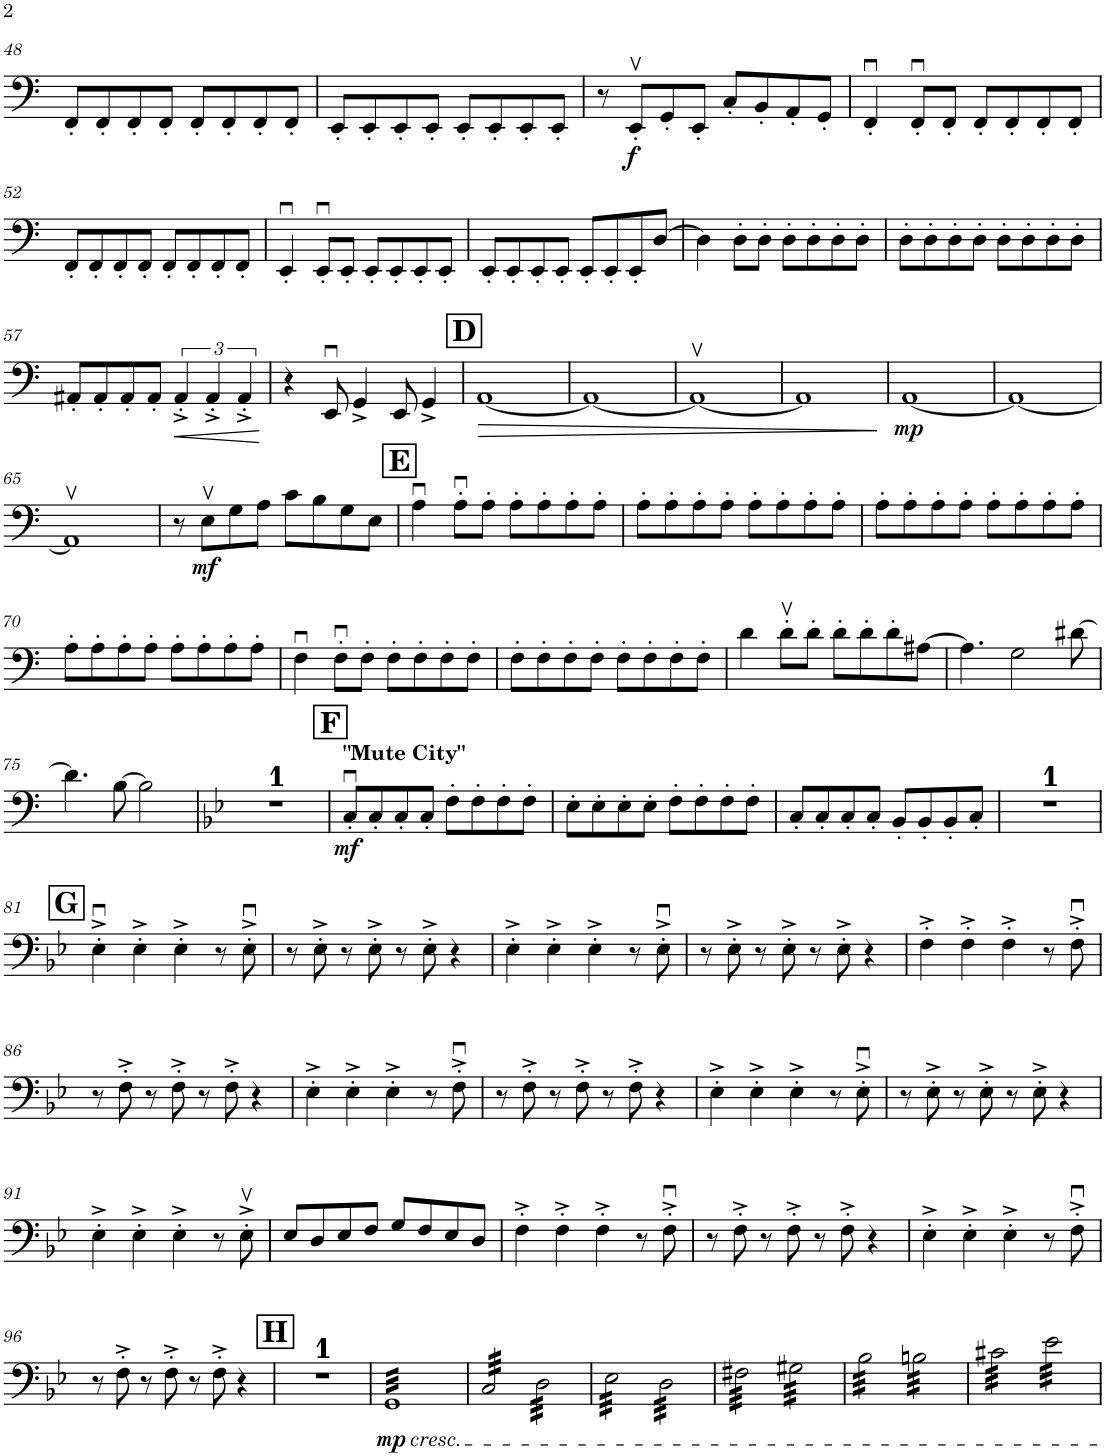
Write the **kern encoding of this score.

**kern	**dynam
*part1	*part1
*staff1	*staff1
*I"Contrabasses	*
*I'Cbs.	*
!!LO:PB:g=z
*clefF4	*
*Trd7c12	*
*k[]	*
*M4/4	*
=48	=48
8FF'/L	.
8FF'/	.
8FF'/	.
8FF'/J	.
8FF'/L	.
8FF'/	.
8FF'/	.
8FF'/J	.
=49	=49
8EE'/L	.
8EE'/	.
8EE'/	.
8EE'/J	.
8EE'/L	.
8EE'/	.
8EE'/	.
8EE'/J	.
=50	=50
8r	.
!	!LO:DY:b
8EEv'/L	f
8GG'/	.
8EE'/J	.
8C'/L	.
8BB'/	.
8AA'/	.
8GG'/J	.
=51	=51
4FFu'/	.
8FFu'/L	.
8FF'/J	.
8FF'/L	.
8FF'/	.
8FF'/	.
8FF'/J	.
!!LO:LB:g=z
=52	=52
8FF'/L	.
8FF'/	.
8FF'/	.
8FF'/J	.
8FF'/L	.
8FF'/	.
8FF'/	.
8FF'/J	.
=53	=53
4EEu'/	.
8EEu'/L	.
8EE'/J	.
8EE'/L	.
8EE'/	.
8EE'/	.
8EE'/J	.
=54	=54
8EE'/L	.
8EE'/	.
8EE'/	.
8EE'/J	.
8EE'/L	.
8EE'/	.
8EE'/	.
[8D/J	.
=55	=55
4D\]	.
8D'\L	.
8D'\J	.
8D'\L	.
8D'\	.
8D'\	.
8D'\J	.
=56	=56
8D'\L	.
8D'\	.
8D'\	.
8D'\J	.
8D'\L	.
8D'\	.
8D'\	.
8D'\J	.
!!LO:LB:g=z
=57	=57
8AA#X'/L	.
8AA#'/	.
8AA#'/	.
8AA#'/J	.
!	!LO:HP:b
6AA#'^/	<
6AA#'^/	.
6AA#'^/	.
.	[
=58	=58
4r	.
8EEu/	.
4GG^/	.
8EE/	.
4GG^/	.
!!LO:REH:place=s1:a:B:cj:fs=14:t=D
=59	=59
!	!LO:HP:b
[1AA	>
=60	=60
1AA_	.
=61	=61
1AAv_	.
=62	=62
1AA]	.
.	]
=63	=63
!	!LO:DY:b
[1AA	mp
=64	=64
1AA_	.
!!LO:LB:g=z
=65	=65
1AAv]	.
=66	=66
8r	.
!	!LO:DY:b
8Ev\L	mf
8G\	.
8A\J	.
8c\L	.
8B\	.
8G\	.
8E\J	.
!!LO:REH:place=s1:a:B:cj:fs=14:t=E
=67	=67
4Au\	.
8Au'\L	.
8A'\J	.
8A'\L	.
8A'\	.
8A'\	.
8A'\J	.
=68	=68
8A'\L	.
8A'\	.
8A'\	.
8A'\J	.
8A'\L	.
8A'\	.
8A'\	.
8A'\J	.
=69	=69
8A'\L	.
8A'\	.
8A'\	.
8A'\J	.
8A'\L	.
8A'\	.
8A'\	.
8A'\J	.
!!LO:LB:g=z
=70	=70
8A'\L	.
8A'\	.
8A'\	.
8A'\J	.
8A'\L	.
8A'\	.
8A'\	.
8A'\J	.
=71	=71
4Fu\	.
8Fu'\L	.
8F'\J	.
8F'\L	.
8F'\	.
8F'\	.
8F'\J	.
=72	=72
8F'\L	.
8F'\	.
8F'\	.
8F'\J	.
8F'\L	.
8F'\	.
8F'\	.
8F'\J	.
=73	=73
4d\	.
8dv'\L	.
8d'\J	.
8d'\L	.
8d'\	.
8d'\	.
[8A#X\J	.
=74	=74
4.A#\]	.
2G\	.
[8d#X\	.
!!LO:LB:g=z
=75	=75
4.d#\]	.
[8B\	.
2B\]	.
=76	=76
*k[b-e-]	*
1r	.
!!LO:REH:place=s1:a:B:cj:fs=14:t=F
=77	=77
!LO:TX:a:B:t="Mute City"	!
!	!LO:DY:b
8Cu'/L	mf
8C'/	.
8C'/	.
8C'/J	.
8F'\L	.
8F'\	.
8F'\	.
8F'\J	.
=78	=78
8E-'\L	.
8E-'\	.
8E-'\	.
8E-'\J	.
8F'\L	.
8F'\	.
8F'\	.
8F'\J	.
=79	=79
8C'/L	.
8C'/	.
8C'/	.
8C'/J	.
8BB-'/L	.
8BB-'/	.
8BB-'/	.
8C'/J	.
=80	=80
1r	.
!!LO:LB:g=z
!!LO:REH:place=s1:a:B:cj:fs=14:t=G
=81	=81
4E-u'^\	.
4E-'^\	.
4E-'^\	.
8r	.
8E-u'^\	.
=82	=82
8r	.
8E-'^\	.
8r	.
8E-'^\	.
8r	.
8E-'^\	.
4r	.
=83	=83
4E-'^\	.
4E-'^\	.
4E-'^\	.
8r	.
8E-u'^\	.
=84	=84
8r	.
8E-'^\	.
8r	.
8E-'^\	.
8r	.
8E-'^\	.
4r	.
=85	=85
4F'^\	.
4F'^\	.
4F'^\	.
8r	.
8Fu'^\	.
!!LO:LB:g=z
=86	=86
8r	.
8F'^\	.
8r	.
8F'^\	.
8r	.
8F'^\	.
4r	.
=87	=87
4E-'^\	.
4E-'^\	.
4E-'^\	.
8r	.
8Fu'^\	.
=88	=88
8r	.
8F'^\	.
8r	.
8F'^\	.
8r	.
8F'^\	.
4r	.
=89	=89
4E-'^\	.
4E-'^\	.
4E-'^\	.
8r	.
8E-u'^\	.
=90	=90
8r	.
8E-'^\	.
8r	.
8E-'^\	.
8r	.
8E-'^\	.
4r	.
!!LO:LB:g=z
=91	=91
4E-'^\	.
4E-'^\	.
4E-'^\	.
8r	.
8E-v'^\	.
=92	=92
8E-/L	.
8D/	.
8E-/	.
8F/J	.
8G/L	.
8F/	.
8E-/	.
8D/J	.
=93	=93
4F'^\	.
4F'^\	.
4F'^\	.
8r	.
8Fu'^\	.
=94	=94
8r	.
8F'^\	.
8r	.
8F'^\	.
8r	.
8F'^\	.
4r	.
=95	=95
4E-'^\	.
4E-'^\	.
4E-'^\	.
8r	.
8Fu'^\	.
!!LO:LB:g=z
=96	=96
8r	.
8F'^\	.
8r	.
8F'^\	.
8r	.
8F'^\	.
4r	.
!!LO:REH:place=s1:a:B:cj:fs=14:t=H
=97	=97
1r	.
=98	=98
!LO:TX:b:i:t=cresc.	!
!	!LO:DY:b
*tremolo	*
32GGLLL	mp
32GG	.
32GG	.
32GG	.
32GG	.
32GG	.
32GG	.
32GG	.
32GG	.
32GG	.
32GG	.
32GG	.
32GG	.
32GG	.
32GG	.
32GG	.
32GG	.
32GG	.
32GG	.
32GG	.
32GG	.
32GG	.
32GG	.
32GG	.
32GG	.
32GG	.
32GG	.
32GG	.
32GG	.
32GG	.
32GG	.
32GGJJJ	.
=99	=99
32C/LLL	.
32C/	.
32C/	.
32C/	.
32C/	.
32C/	.
32C/	.
32C/	.
32C/	.
32C/	.
32C/	.
32C/	.
32C/	.
32C/	.
32C/	.
32C/JJJ	.
32D\LLL	.
32D\	.
32D\	.
32D\	.
32D\	.
32D\	.
32D\	.
32D\	.
32D\	.
32D\	.
32D\	.
32D\	.
32D\	.
32D\	.
32D\	.
32D\JJJ	.
=100	=100
32E-\LLL	.
32E-\	.
32E-\	.
32E-\	.
32E-\	.
32E-\	.
32E-\	.
32E-\	.
32E-\	.
32E-\	.
32E-\	.
32E-\	.
32E-\	.
32E-\	.
32E-\	.
32E-\JJJ	.
32D\LLL	.
32D\	.
32D\	.
32D\	.
32D\	.
32D\	.
32D\	.
32D\	.
32D\	.
32D\	.
32D\	.
32D\	.
32D\	.
32D\	.
32D\	.
32D\JJJ	.
=101	=101
32F#X\LLL	.
32F#X\	.
32F#X\	.
32F#X\	.
32F#X\	.
32F#X\	.
32F#X\	.
32F#X\	.
32F#X\	.
32F#X\	.
32F#X\	.
32F#X\	.
32F#X\	.
32F#X\	.
32F#X\	.
32F#X\JJJ	.
32G#X\LLL	.
32G#X\	.
32G#X\	.
32G#X\	.
32G#X\	.
32G#X\	.
32G#X\	.
32G#X\	.
32G#X\	.
32G#X\	.
32G#X\	.
32G#X\	.
32G#X\	.
32G#X\	.
32G#X\	.
32G#X\JJJ	.
=102	=102
32B-\LLL	.
32B-\	.
32B-\	.
32B-\	.
32B-\	.
32B-\	.
32B-\	.
32B-\	.
32B-\	.
32B-\	.
32B-\	.
32B-\	.
32B-\	.
32B-\	.
32B-\	.
32B-\JJJ	.
32Bn\LLL	.
32Bn\	.
32Bn\	.
32Bn\	.
32Bn\	.
32Bn\	.
32Bn\	.
32Bn\	.
32Bn\	.
32Bn\	.
32Bn\	.
32Bn\	.
32Bn\	.
32Bn\	.
32Bn\	.
32Bn\JJJ	.
=103	=103
32c#X\LLL	.
32c#X\	.
32c#X\	.
32c#X\	.
32c#X\	.
32c#X\	.
32c#X\	.
32c#X\	.
32c#X\	.
32c#X\	.
32c#X\	.
32c#X\	.
32c#X\	.
32c#X\	.
32c#X\	.
32c#X\JJJ	.
32e-\LLL	.
32e-\	.
32e-\	.
32e-\	.
32e-\	.
32e-\	.
32e-\	.
32e-\	.
32e-\	.
32e-\	.
32e-\	.
32e-\	.
32e-\	.
32e-\	.
32e-\	.
32e-\JJJ	.
*Xtremolo	*
=	=
*-	*-
